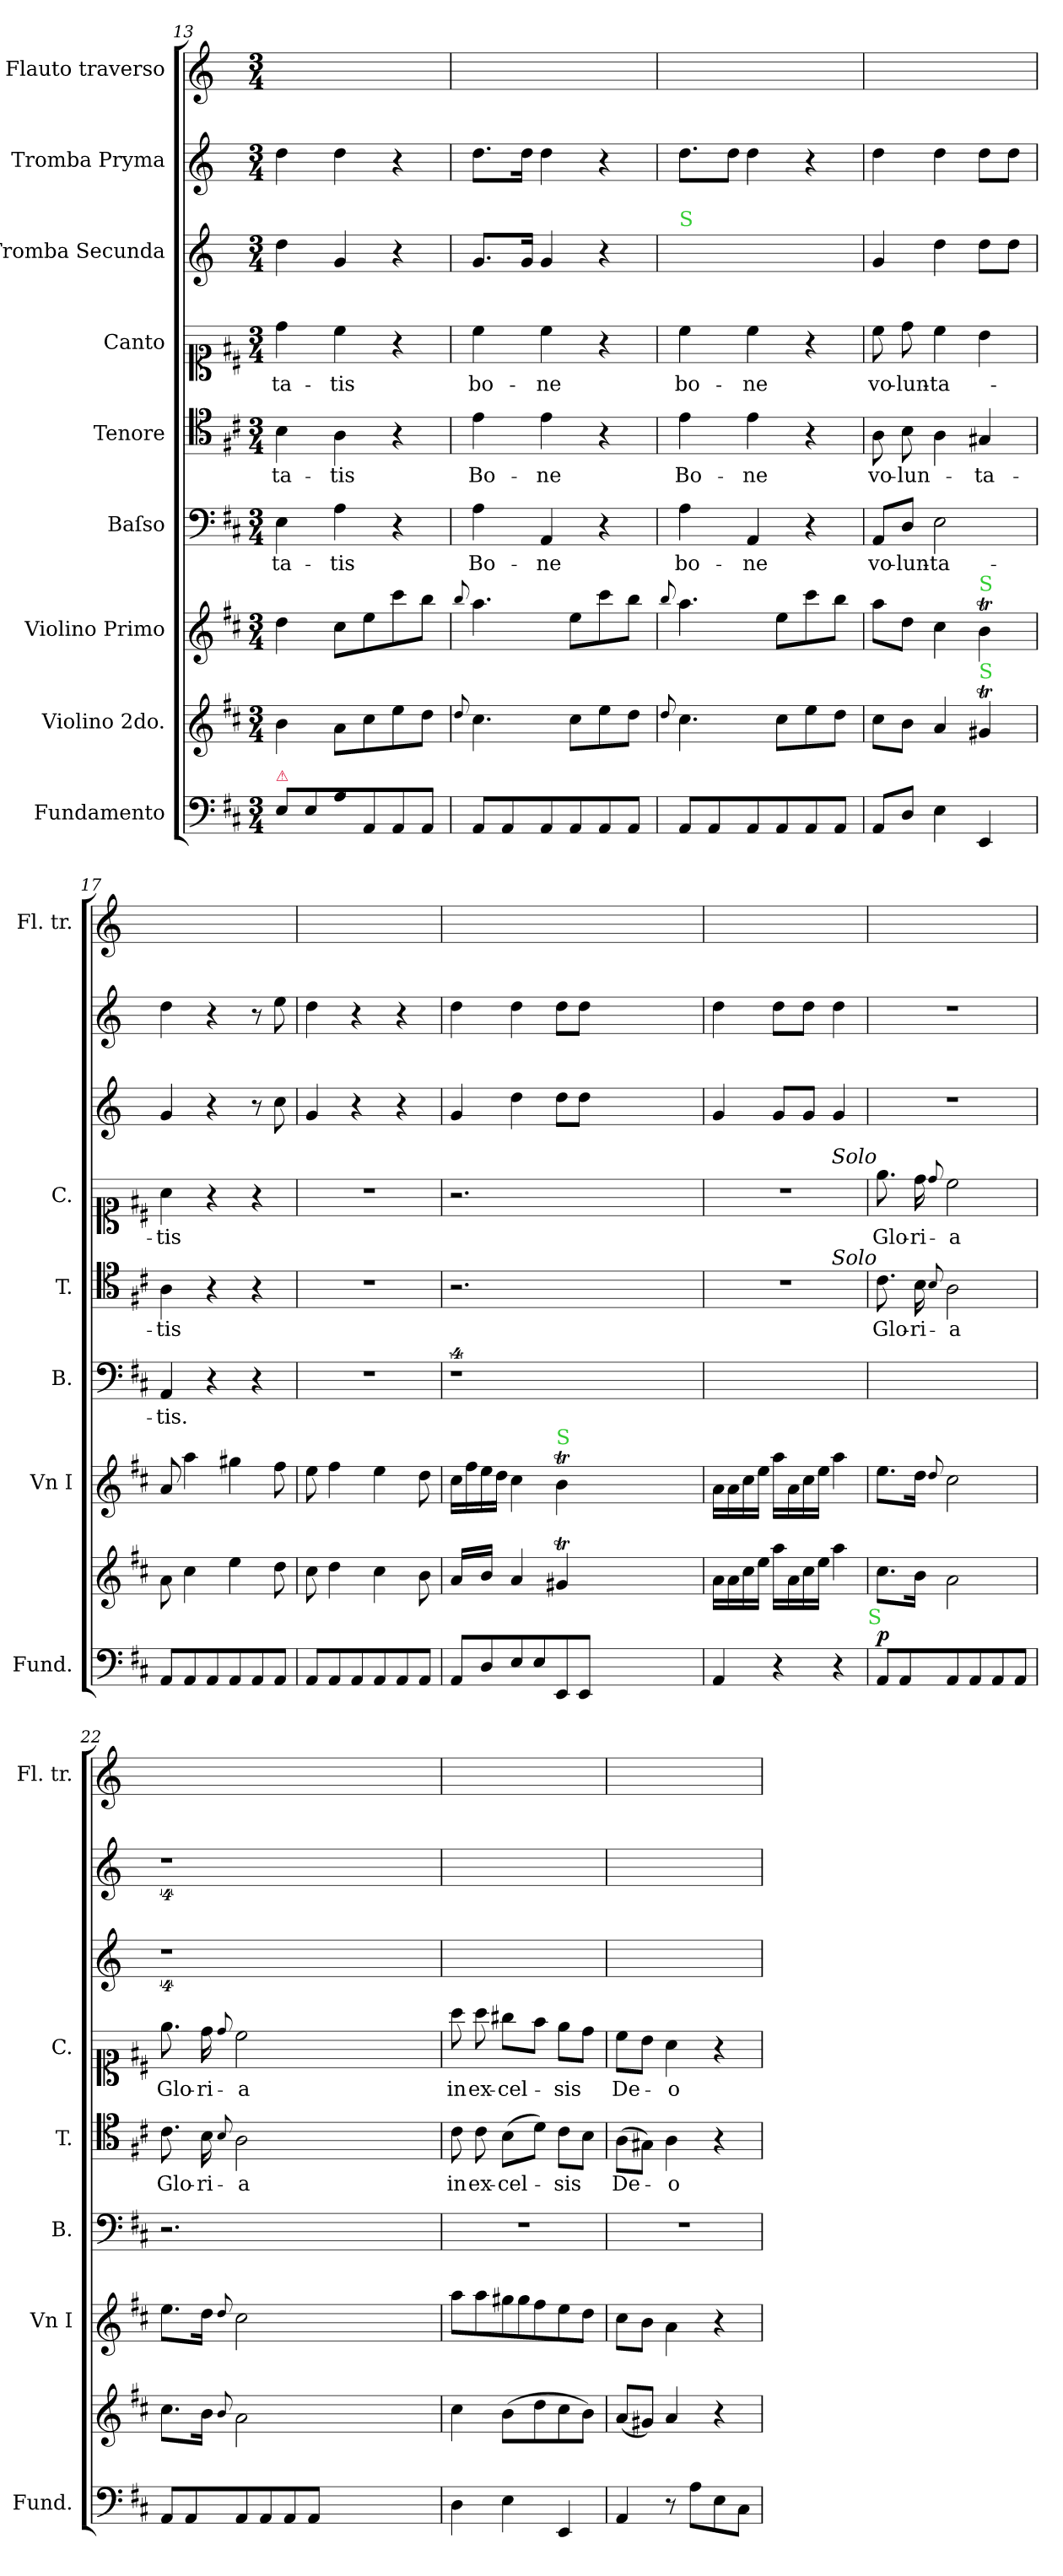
**kern	**dynam	**kern	**kern	**dynam	**kern	**text	**kern	**text	**kern	**text	**kern	**kern	**kern
*part9	*part9	*part8	*part7	*part7	*part6	*part6	*part5	*part5	*part4	*part4	*part3	*part2	*part1
*staff9	*staff9	*staff8	*staff7	*staff7	*staff6	*staff6	*staff5	*staff5	*staff4	*staff4	*staff3	*staff2	*staff1
*I"Fundamento	*	*I"Violino 2do.	*I"Violino Primo	*	*I"Baſso	*	*I"Tenore	*	*I"Canto	*	*I"Tromba Secunda	*I"Tromba Pryma	*I"Flauto traverso
*I'Fund.	*	*	*I'Vn I	*	*I'B.	*	*I'T.	*	*I'C.	*	*	*	*I'Fl. tr.
*clefF4	*	*clefG2	*clefG2	*	*clefF4	*	*clefC4	*	*clefC1	*	*clefG2	*clefG2	*clefG2
*	*	*	*	*	*	*	*	*	*	*	*ITrd-1c-2	*ITrd-1c-2	*
*k[f#c#]	*	*k[f#c#]	*k[f#c#]	*	*k[f#c#]	*	*k[f#c#]	*	*k[f#c#]	*	*k[f#c#]	*k[f#c#]	*k[]
*M3/4	*	*M3/4	*M3/4	*	*M3/4	*	*M3/4	*	*M3/4	*	*M3/4	*M3/4	*M3/4
=13	=13	=13	=13	=13	=13	=13	=13	=13	=13	=13	=13	=13	=13
!LO:TX:a:color=crimson:t=⚠	!	!	!	!	!	!	!	!	!	!	!	!	!
8E\L	.	4b\	4dd\	.	4E\	-ta-	4B\	-ta-	4dd\	-ta-	4ee\	4ee\	2.ryy
8E\	.	.	.	.	.	.	.	.	.	.	.	.	.
8A\	.	8a\L	8cc#\L	.	4A\	-tis	4A\	-tis	4cc#\	-tis	4a/	4ee\	.
8AA/	.	8cc#\	8ee\	.	.	.	.	.	.	.	.	.	.
8AA/	.	8ee\	8ccc#\	.	4r	.	4r	.	4r	.	4r	4r	.
8AA/J	.	8dd\J	8bb\J	.	.	.	.	.	.	.	.	.	.
=14	=14	=14	=14	=14	=14	=14	=14	=14	=14	=14	=14	=14	=14
.	.	8qqdd/	8qqbb/	.	.	.	.	.	.	.	.	.	.
8AA/L	.	4.cc#\	4.aa\	.	4A\	Bo-	4e\	Bo-	4cc#\	bo-	8.a/L	8.ee\L	2.ryy
8AA/	.	.	.	.	.	.	.	.	.	.	.	.	.
.	.	.	.	.	.	.	.	.	.	.	16a/Jk	16ee\Jk	.
8AA/	.	.	.	.	4AA/	-ne	4e\	-ne	4cc#\	-ne	4a/	4ee\	.
8AA/	.	8cc#\L	8ee\L	.	.	.	.	.	.	.	.	.	.
8AA/	.	8ee\	8ccc#\	.	4r	.	4r	.	4r	.	4r	4r	.
8AA/J	.	8dd\J	8bb\J	.	.	.	.	.	.	.	.	.	.
=15	=15	=15	=15	=15	=15	=15	=15	=15	=15	=15	=15	=15	=15
.	.	8qqdd/	8qqbb/	.	.	.	.	.	.	.	.	.	.
!	!	!	!	!	!	!	!	!	!	!	!LO:TX:a:color=limegreen:t=S	!	!
8AA/L	.	4.cc#\	4.aa\	.	4A\	bo-	4e\	Bo-	4cc#\	bo-	8.a/Lyy	8.ee\L	2.ryy
8AA/	.	.	.	.	.	.	.	.	.	.	.	.	.
!	!	!	!	!	!	!	!	!	!	!	!	!LO:N:vis=8	!
.	.	.	.	.	.	.	.	.	.	.	16a/Jkyy	16ee\J	.
8AA/	.	.	.	.	4AA/	-ne	4e\	-ne	4cc#\	-ne	4a/yy	4ee\	.
8AA/	.	8cc#\L	8ee\L	.	.	.	.	.	.	.	.	.	.
8AA/	.	8ee\	8ccc#\	.	4r	.	4r	.	4r	.	4ryy	4r	.
8AA/J	.	8dd\J	8bb\J	.	.	.	.	.	.	.	.	.	.
=16	=16	=16	=16	=16	=16	=16	=16	=16	=16	=16	=16	=16	=16
8AA/L	.	8cc#\L	8aa\L	.	8AA/L	vo-	8A\	vo-	8cc#\	vo-	4a/	4ee\	2.ryy
8D/J	.	8b\J	8dd\J	.	8D/J	-lun-	8B\	-lun-	8dd\	-lun-	.	.	.
4E\	.	4a/	4cc#\	.	2E\	-ta-	4A\	.	4cc#\	-ta-	4ee\	4ee\	.
!	!	!	!LO:TX:a:color=limegreen:t=S	!	!	!	!	!	!	!	!	!	!
!	!	!LO:TX:a:color=limegreen:t=S	!	!	!	!	!	!	!	!	!	!	!
4EE/	.	4g#Xt/	4bT\	.	.	.	4G#X/	-ta-	4b\	.	8ee\L	8ee\L	.
.	.	.	.	.	.	.	.	.	.	.	8ee\J	8ee\J	.
=17	=17	=17	=17	=17	=17	=17	=17	=17	=17	=17	=17	=17	=17
8AA/L	.	8a\	8a/	.	4AA/	-tis.	4A\	-tis	4a\	-tis	4a/	4ee\	2.ryy
8AA/	.	4cc#\	4aa\	.	.	.	.	.	.	.	.	.	.
8AA/	.	.	.	.	4r	.	4r	.	4r	.	4r	4r	.
8AA/	.	4ee\	4gg#X\	.	.	.	.	.	.	.	.	.	.
8AA/	.	.	.	.	4r	.	4r	.	4r	.	8r	8r	.
8AA/J	.	8dd\	8ff#\	.	.	.	.	.	.	.	8dd\	8ff#\	.
=18	=18	=18	=18	=18	=18	=18	=18	=18	=18	=18	=18	=18	=18
8AA/L	.	8cc#\	8ee\	.	2.r	.	2.r	.	2.r	.	4a/	4ee\	2.ryy
8AA/	.	4dd\	4ff#\	.	.	.	.	.	.	.	.	.	.
8AA/	.	.	.	.	.	.	.	.	.	.	4r	4r	.
8AA/	.	4cc#\	4ee\	.	.	.	.	.	.	.	.	.	.
8AA/	.	.	.	.	.	.	.	.	.	.	4r	4r	.
8AA/J	.	8b\	8dd\	.	.	.	.	.	.	.	.	.	.
=19	=19	=19	=19	=19	=19	=19	=19	=19	=19	=19	=19	=19	=19
!	!	!LO:N:vis=16	!	!	!	!	!	!	!	!	!	!	!
8AA/L	.	8a/LL	16cc#\LL	.	4%9r	.	2.r	.	2.r	.	4a/	4ee\	2.ryy
.	.	.	16ff#\	.	.	.	.	.	.	.	.	.	.
!	!	!LO:N:vis=16	!	!	!	!	!	!	!	!	!	!	!
8D/	.	8b/JJ	16ee\	.	.	.	.	.	.	.	.	.	.
.	.	.	16dd\JJ	.	.	.	.	.	.	.	.	.	.
8E/	.	4a/	4cc#\	.	.	.	.	.	.	.	4ee\	4ee\	.
8E/	.	.	.	.	.	.	.	.	.	.	.	.	.
!	!	!	!LO:TX:a:color=limegreen:t=S	!	!	!	!	!	!	!	!	!	!
8EE/	.	4g#Xt/	4bT\	.	.	.	.	.	.	.	8ee\L	8ee\L	.
8EE/J	.	.	.	.	.	.	.	.	.	.	8ee\J	8ee\J	.
1.ryy	.	1.ryy	1.ryy	.	.	.	1.ryy	.	1.ryy	.	1.ryy	1.ryy	1.ryy
=20	=20	=20	=20	=20	=20	=20	=20	=20	=20	=20	=20	=20	=20
4AA/	.	16a\LL	16a\LL	.	2.ryy	.	2.r	.	2.r	.	4a/	4ee\	2.ryy
.	.	16a\	16a\	.	.	.	.	.	.	.	.	.	.
.	.	16cc#\	16cc#\	.	.	.	.	.	.	.	.	.	.
.	.	16ee\JJ	16ee\JJ	.	.	.	.	.	.	.	.	.	.
4r	.	16aa\LL	16aa\LL	.	.	.	.	.	.	.	8a/L	8ee\L	.
.	.	16a\	16a\	.	.	.	.	.	.	.	.	.	.
.	.	16cc#\	16cc#\	.	.	.	.	.	.	.	8a/J	8ee\J	.
.	.	16ee\JJ	16ee\JJ	.	.	.	.	.	.	.	.	.	.
4r	.	4aa\	4aa\	.	.	.	.	.	.	.	4a/	4ee\	.
!LO:TX:a:color=limegreen:t=S	!	!	!	!	!	!	!	!	!	!	!	!	!
=21	=21	=21	=21	=21	=21	=21	=21	=21	=21	=21	=21	=21	=21
!	!	!	!	!	!	!	!	!	!LO:TX:a:i:rj:t=Solo	!	!	!	!
!	!	!	!	!	!	!	!LO:TX:a:i:rj:t=Solo	!	!	!	!	!	!
!	!LO:DY:a	!	!	!LO:DY:a	!	!	!	!	!	!	!	!	!
8AA/L	p	8.cc#\L	8.ee\L	pia	2.ryy	.	8.c#\	Glo-	8.ee\	Glo-	2.r	2.r	2.ryy
8AA/	.	.	.	.	.	.	.	.	.	.	.	.	.
.	.	16b\Jk	16dd\Jk	.	.	.	16B\	-ri-	16dd\	-ri-	.	.	.
.	.	.	8qqdd/	.	.	.	8qqB/	.	8qqdd/	.	.	.	.
8AA/	.	2a\	2cc#\	.	.	.	2A\	-a	2cc#\	-a	.	.	.
8AA/	.	.	.	.	.	.	.	.	.	.	.	.	.
8AA/	.	.	.	.	.	.	.	.	.	.	.	.	.
8AA/J	.	.	.	.	.	.	.	.	.	.	.	.	.
=22	=22	=22	=22	=22	=22	=22	=22	=22	=22	=22	=22	=22	=22
8AA/L	.	8.cc#\L	8.ee\L	.	2.r	.	8.c#\	Glo-	8.ee\	Glo-	4%9r	4%9r	2.ryy
8AA/	.	.	.	.	.	.	.	.	.	.	.	.	.
.	.	16b\Jk	16dd\Jk	.	.	.	16B\	-ri-	16dd\	-ri-	.	.	.
.	.	8qqb/	8qqdd/	.	.	.	8qqB/	.	8qqdd/	.	.	.	.
8AA/	.	2a\	2cc#\	.	.	.	2A\	-a	2cc#\	-a	.	.	.
8AA/	.	.	.	.	.	.	.	.	.	.	.	.	.
8AA/	.	.	.	.	.	.	.	.	.	.	.	.	.
8AA/J	.	.	.	.	.	.	.	.	.	.	.	.	.
1.ryy	.	1.ryy	1.ryy	.	1.ryy	.	1.ryy	.	1.ryy	.	.	.	1.ryy
=23	=23	=23	=23	=23	=23	=23	=23	=23	=23	=23	=23	=23	=23
4D\	.	4cc#\	8aa\L	.	2.r	.	8c#\	in	8aa\	in	2.ryy	2.ryy	2.ryy
.	.	.	8aa\	.	.	.	8c#\	ex-	8aa\	ex-	.	.	.
!	!	!	!LO:N:vis=8	!	!	!	!	!	!	!	!	!	!
4E\	.	(8b\L	16gg#X\	.	.	.	(8B\L	-cel-	8gg#X\L	-cel-	.	.	.
!	!	!	!LO:N:vis=8	!	!	!	!	!	!	!	!	!	!
.	.	.	16gg#\	.	.	.	.	.	.	.	.	.	.
.	.	8dd\	8ff#\	.	.	.	8d\J)	.	8ff#\J	.	.	.	.
4EE/	.	8cc#\	8ee\	.	.	.	8c#\L	-sis	8ee\L	-sis	.	.	.
.	.	8b\J)	8dd\J	.	.	.	8B\J	.	8dd\J	.	.	.	.
=24	=24	=24	=24	=24	=24	=24	=24	=24	=24	=24	=24	=24	=24
4AA/	.	(8a/L	8cc#\L	.	2.r	.	(8A\L	De-	8cc#\L	De-	2.ryy	2.ryy	2.ryy
.	.	8g#X/J)	8b\J	.	.	.	8G#X\J)	.	8b\J	.	.	.	.
8r	.	4a/	4a\	.	.	.	4A\	-o	4a\	-o	.	.	.
8A\L	.	.	.	.	.	.	.	.	.	.	.	.	.
8E\	.	4r	4r	.	.	.	4r	.	4r	.	.	.	.
8C#\J	.	.	.	.	.	.	.	.	.	.	.	.	.
=	=	=	=	=	=	=	=	=	=	=	=	=	=
*-	*-	*-	*-	*-	*-	*-	*-	*-	*-	*-	*-	*-	*-
